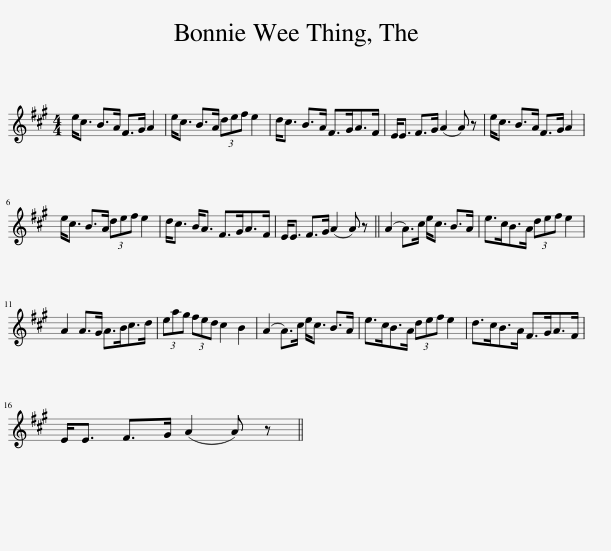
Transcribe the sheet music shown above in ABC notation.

X:1
L:1/8
M:4/4
I:linebreak $
K:A
V:1 treble
V:1
 e<c B>A F>G A2 | e<c B>A (3def e2 | d<c B>A F>GA>F | E<E F>G (A2 A) z | e<c B>A F>G A2 |$ %5
 e<c B>A (3def e2 | d<c B<A F>GA>F | E<E F>G (A2 A) z || (A2 A>)c e<c B>A | e>cB>A (3def e2 |$ %10
 A2 A>G A>Bc>d | (3eag (3fed c2 B2 | (A2 A>)c e<c B>A | e>cB>A (3def e2 | d>cB>A F>GA>F |$ %15
 E<E F>G (A2 A) z || %16
